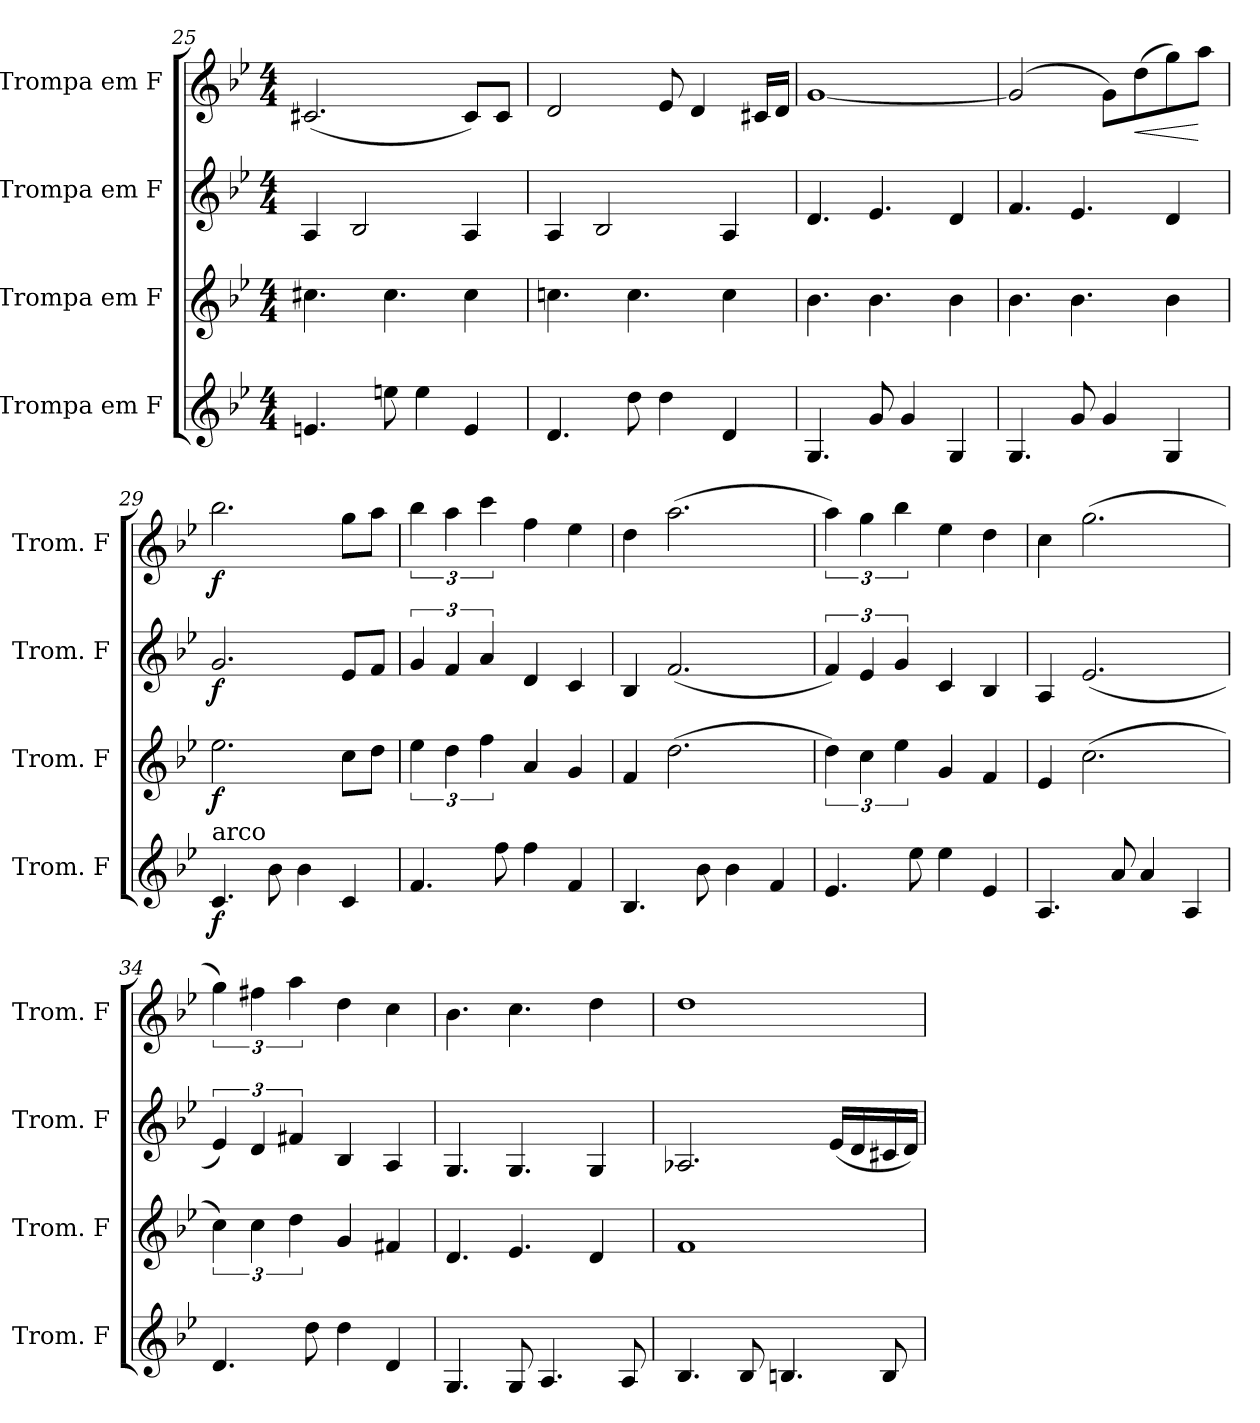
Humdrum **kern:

**kern	**dynam	**kern	**dynam	**kern	**dynam	**kern	**dynam
*part4	*part4	*part3	*part3	*part2	*part2	*part1	*part1
*staff4	*staff4	*staff3	*staff3	*staff2	*staff2	*staff1	*staff1
*I"Trompa em F	*	*I"Trompa em F	*	*I"Trompa em F	*	*I"Trompa em F	*
*I'Trom. F	*	*I'Trom. F	*	*I'Trom. F	*	*I'Trom. F	*
*clefG2	*	*clefG2	*	*clefG2	*	*clefG2	*
*ITrd4c7	*	*ITrd4c7	*	*ITrd4c7	*	*ITrd4c7	*
*k[b-e-a-]	*	*k[b-e-a-]	*	*k[b-e-a-]	*	*k[b-e-a-]	*
*M4/4	*	*M4/4	*	*M4/4	*	*M4/4	*
=25	=25	=25	=25	=25	=25	=25	=25
4.An/	.	4.f#X\	.	4D/	.	(2.F#X/	.
.	.	.	.	2E-/	.	.	.
8an\	.	4.f#\	.	.	.	.	.
4a\	.	.	.	.	.	.	.
4A/	.	4f#\	.	4D/	.	8F#/L)	.
.	.	.	.	.	.	8F#/J	.
=26	=26	=26	=26	=26	=26	=26	=26
4.G/	.	4.fn\	.	4D/	.	2G/	.
.	.	.	.	2E-/	.	.	.
8g\	.	4.f\	.	.	.	.	.
4g\	.	.	.	.	.	8A-/	.
.	.	.	.	.	.	4G/	.
4G/	.	4f\	.	4D/	.	.	.
.	.	.	.	.	.	16F#X/LL	.
.	.	.	.	.	.	16G/JJ	.
=27	=27	=27	=27	=27	=27	=27	=27
4.C/	.	4.e-\	.	4.G/	.	[1c	.
8c/	.	4.e-\	.	4.A-/	.	.	.
4c/	.	.	.	.	.	.	.
4C/	.	4e-\	.	4G/	.	.	.
=28	=28	=28	=28	=28	=28	=28	=28
4.C/	.	4.e-\	.	4.B-/	.	(2c/]	.
8c/	.	4.e-\	.	4.A-/	.	.	.
4c/	.	.	.	.	.	8c\L)	.
!	!	!	!	!	!	!	!LO:HP:b
.	.	.	.	.	.	(8g\	<
4C/	.	4e-\	.	4G/	.	8cc\)	.
.	.	.	.	.	.	8dd\J	[
=29	=29	=29	=29	=29	=29	=29	=29
!LO:TX:a:t=arco	!	!	!	!	!	!	!
!	!LO:DY:b	!	!LO:DY:b	!	!LO:DY:b	!	!LO:DY:b
4.F/	f	2.a-\	f	2.c/	f	2.ee-\	f
8e-\	.	.	.	.	.	.	.
4e-\	.	.	.	.	.	.	.
4F/	.	8f\L	.	8A-/L	.	8cc\L	.
.	.	8g\J	.	8B-/J	.	8dd\J	.
!!LO:LB:g=z
=30	=30	=30	=30	=30	=30	=30	=30
4.B-/	.	6a-\	.	6c/	.	6ee-\	.
.	.	6g\	.	6B-/	.	6dd\	.
.	.	6b-\	.	6d/	.	6ff\	.
8b-\	.	.	.	.	.	.	.
4b-\	.	4d/	.	4G/	.	4b-\	.
4B-/	.	4c/	.	4F/	.	4a-\	.
=31	=31	=31	=31	=31	=31	=31	=31
4.E-/	.	4B-/	.	4E-/	.	4g\	.
.	.	(2.g\	.	(2.B-/	.	(2.dd\	.
8e-\	.	.	.	.	.	.	.
4e-\	.	.	.	.	.	.	.
4B-/	.	.	.	.	.	.	.
=32	=32	=32	=32	=32	=32	=32	=32
4.A-/	.	6g\)	.	6B-/)	.	6dd\)	.
.	.	6f\	.	6A-/	.	6cc\	.
.	.	6a-\	.	6c/	.	6ee-\	.
8a-\	.	.	.	.	.	.	.
4a-\	.	4c/	.	4F/	.	4a-\	.
4A-/	.	4B-/	.	4E-/	.	4g\	.
=33	=33	=33	=33	=33	=33	=33	=33
4.D/	.	4A-/	.	4D/	.	4f\	.
.	.	(2.f\	.	(2.A-/	.	(2.cc\	.
8d/	.	.	.	.	.	.	.
4d/	.	.	.	.	.	.	.
4D/	.	.	.	.	.	.	.
=34	=34	=34	=34	=34	=34	=34	=34
4.G/	.	6f\)	.	6A-/)	.	6cc\)	.
.	.	6f\	.	6G/	.	6bn\	.
.	.	6g\	.	6Bn/	.	6dd\	.
8g\	.	.	.	.	.	.	.
4g\	.	4c/	.	4E-/	.	4g\	.
4G/	.	4Bn/	.	4D/	.	4f\	.
=35	=35	=35	=35	=35	=35	=35	=35
4.C/	.	4.G/	.	4.C/	.	4.e-\	.
8C/	.	4.A-/	.	4.C/	.	4.f\	.
4.D/	.	.	.	.	.	.	.
.	.	4G/	.	4C/	.	4g\	.
8D/	.	.	.	.	.	.	.
=36	=36	=36	=36	=36	=36	=36	=36
4.E-/	.	1B-	.	2.D-X/	.	1g	.
8E-/	.	.	.	.	.	.	.
4.En/	.	.	.	.	.	.	.
.	.	.	.	(16A-/LL	.	.	.
.	.	.	.	16G/	.	.	.
8E/	.	.	.	16F#X/	.	.	.
.	.	.	.	16G/JJ)	.	.	.
=	=	=	=	=	=	=	=
*-	*-	*-	*-	*-	*-	*-	*-
